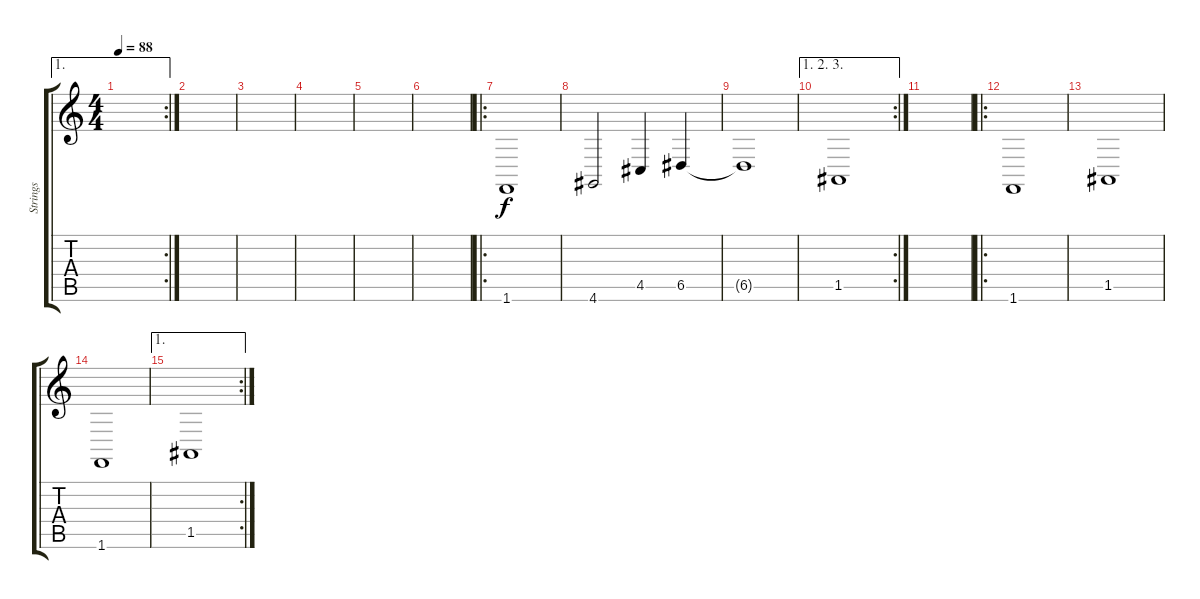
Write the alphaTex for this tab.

\track ("Strings" "Strings") {instrument stringensemble2}
\staff {score tabs}
\tuning (E4 B3 G3 D3 A2 E2) {hide}
\ae 1
\rc 2
\ts (4 4)
\tempo 88
\clef g2
\ks c
|
|
|
|
|
|
\ro
1.6.1 |
4.6.2 4.5.4 6.5.4 |
6.5{t}.1 |
\ae (1 2 3)
\rc 2
1.5.1 |
|
\ro
1.6.1 |
1.5.1 |
1.6.1 |
\ae 1
\rc 2
1.5.1
